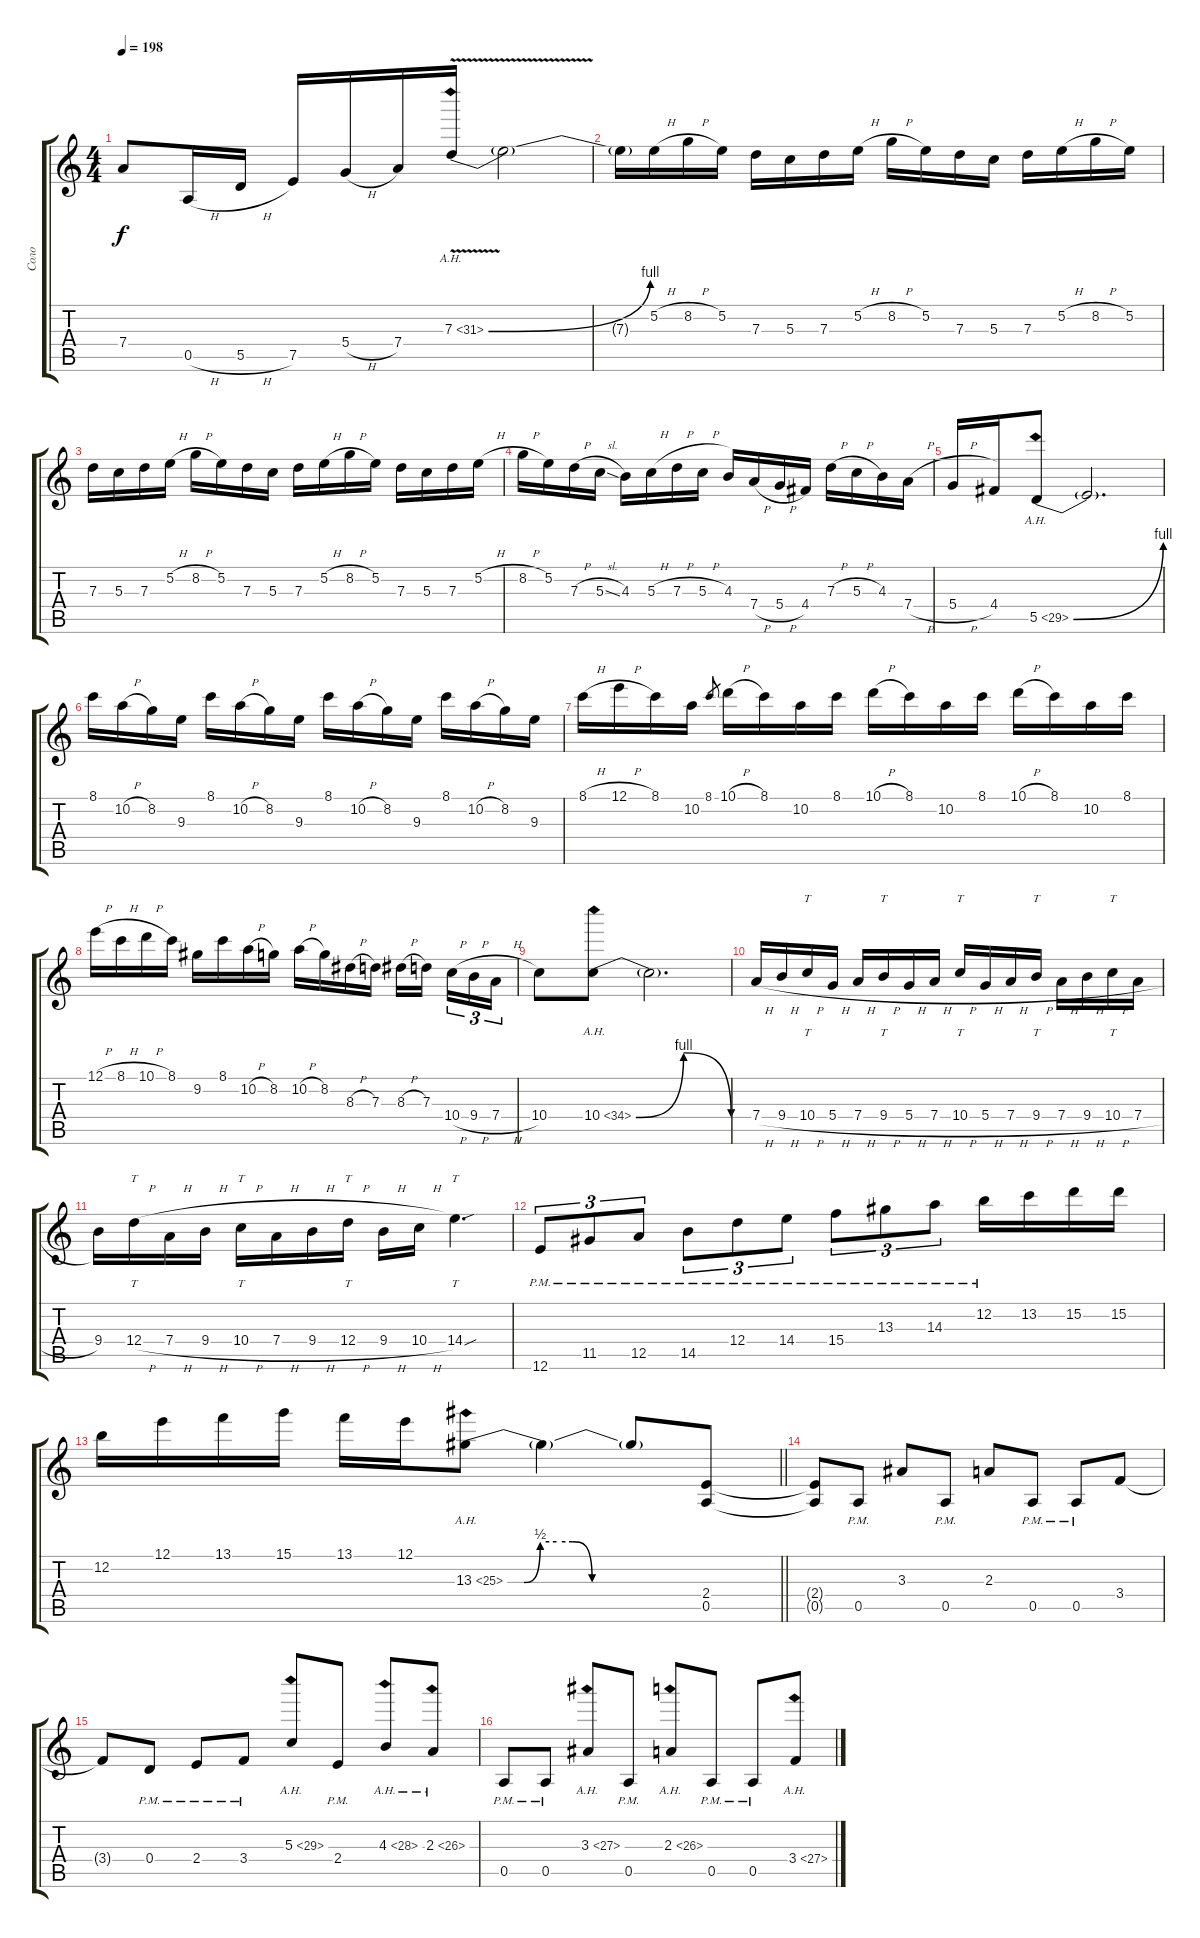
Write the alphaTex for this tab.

\track ("Соло" "Соло") {instrument distortionguitar}
\staff {score tabs}
\tuning (E4 B3 G3 D3 A2 E2) {hide}
\ts (4 4)
\tempo 198
\clef g2
\ks c
7.4{t}.8{dy f} 0.5{h}.16 5.5{h}.16 7.5.16 5.4{h}.16 7.4.16 7.3{be (bend 0 0 60 4) ah 24 v}.16 7.3{t}.2 |
7.3{t}.16 5.2{h}.16 8.2{h}.16 5.2.16 7.3.16 5.3.16 7.3.16 5.2{h}.16 8.2{h}.16 5.2.16 7.3.16 5.3.16 7.3.16 5.2{h}.16 8.2{h}.16 5.2.16 |
7.3.16 5.3.16 7.3.16 5.2{h}.16 8.2{h}.16 5.2.16 7.3.16 5.3.16 7.3.16 5.2{h}.16 8.2{h}.16 5.2.16 7.3.16 5.3.16 7.3.16 5.2{h}.16 |
8.2{h}.16 5.2.16 7.3{h}.16 5.3{sl}.16 4.3.16 5.3{h}.16 7.3{h}.16 5.3{h}.16 4.3.16 7.4{h}.16 5.4{h}.16 4.4.16 7.3{h}.16 5.3{h}.16 4.3.16 7.4{h}.16 |
5.4{h}.16 4.4.16 5.5{be (bend 0 0 60 4) ah 24}.8 5.5{t}.2{d} |
8.1.16 10.2{h}.16 8.2.16 9.3.16 8.1.16 10.2{h}.16 8.2.16 9.3.16 8.1.16 10.2{h}.16 8.2.16 9.3.16 8.1.16 10.2{h}.16 8.2.16 9.3.16 |
8.1{h}.16 12.1{h}.16 8.1.16 10.2.16 8.1.8{gr} 10.1{h}.16 8.1.16 10.2.16 8.1.16 10.1{h}.16 8.1.16 10.2.16 8.1.16 10.1{h}.16 8.1.16 10.2.16 8.1.16 |
12.1{h}.16 8.1{h}.16 10.1{h}.16 8.1.16 9.2.16 8.1.16 10.2{h}.16 8.2.16 10.2{h}.16 8.2.16 8.3{h}.16 7.3.16 8.3{h}.16 7.3.16{beam splitsecondary} 10.4{h}.16{tu (3 2)} 9.4{h}.16{tu (3 2)} 7.4{h}.16{tu (3 2)} |
10.4.8 10.4{be (bendrelease 0 0 15 4 30 4 60 0) ah 24}.8 10.4{t}.2{d} |
7.4{h}.16 9.4{h}.16 10.4{h}.16{tt} 5.4{h}.16 7.4{h}.16 9.4{h}.16{tt} 5.4{h}.16 7.4{h}.16 10.4{h}.16{tt} 5.4{h}.16 7.4{h}.16 9.4{h}.16{tt} 7.4{h}.16 9.4{h}.16 10.4{h}.16{tt} 7.4{h}.16 |
9.4.16 12.4{h}.16{tt} 7.4{h}.16 9.4{h}.16 10.4{h}.16{tt} 7.4{h}.16 9.4{h}.16 12.4{h}.16{tt} 9.4{h}.16 10.4{h}.16 14.4{sou}.4{tt d} |
12.6{pm}.8{tu (3 2)} 11.5{pm}.8{tu (3 2)} 12.5{pm}.8{tu (3 2)} 14.5{pm}.8{tu (3 2)} 12.4{pm}.8{tu (3 2)} 14.4{pm}.8{tu (3 2)} 15.4{pm}.8{tu (3 2)} 13.3{pm}.8{tu (3 2)} 14.3{pm}.8{tu (3 2)} 12.2{pm}.16 13.2.16 15.2.16 15.2.16 |
\barLineRight lightlight
12.2.16 12.1.16 13.1.16 15.1.16 13.1.16 12.1.16 13.3{be (custom 0 0 5 0 10 2 15 2 20 2 26 0 36 0 60 0) ah 12}.8 13.3{t}.4 13.3{t}.8 (2.4 0.5).8 |
(2.4{t} 0.5{t}).8 0.5{pm}.8 3.3.8 0.5{pm}.8 2.3.8 0.5{pm}.8 0.5{pm}.8 3.4.8 |
3.4{t}.8 0.4{pm}.8 2.4{pm}.8 3.4{pm}.8 5.3{ah 24}.8 2.4{pm}.8 4.3{ah 24}.8 2.3{ah 24}.8 |
0.5{pm}.8 0.5{pm}.8 3.3{ah 24}.8 0.5{pm}.8 2.3{ah 24}.8 0.5{pm}.8 0.5{pm}.8 3.4{ah 24}.8
